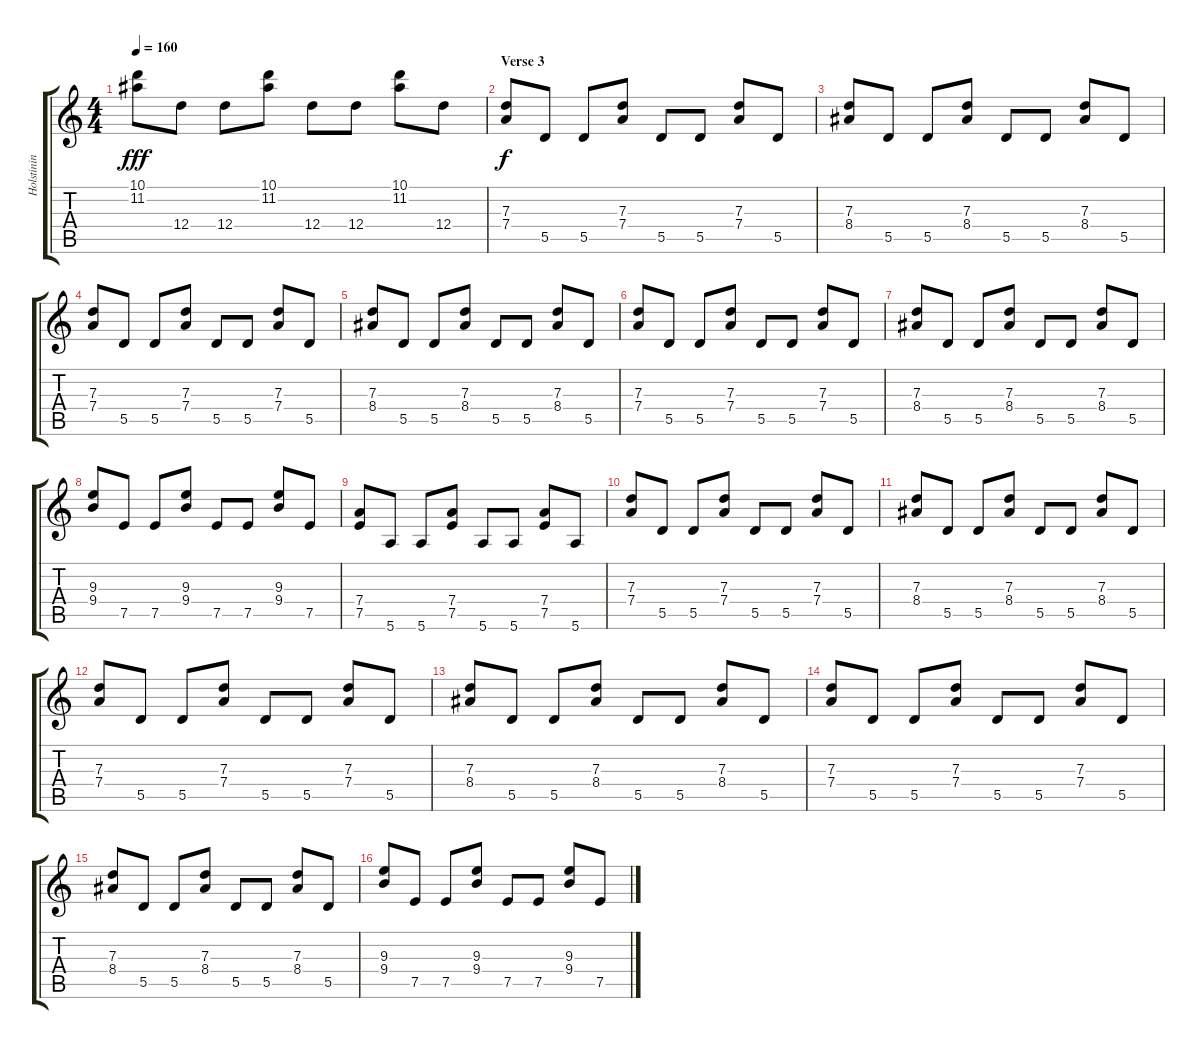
\track ("Holstinin" "Holstinin") {instrument overdrivenguitar}
\staff {score tabs}
\tuning (E4 B3 G3 D3 A2 E2) {hide}
\ts (4 4)
\tempo 160
\clef g2
\ks c
(10.1 11.2).8{dy fff} 12.4.8 12.4.8 (10.1 11.2).8 12.4.8 12.4.8 (10.1 11.2).8 12.4.8 |
\section ("" "Verse 3")
(7.3 7.4).8{dy f volume 10 balance 2} 5.5.8 5.5.8 (7.3 7.4).8 5.5.8 5.5.8 (7.3 7.4).8 5.5.8 |
(7.3 8.4).8 5.5.8 5.5.8 (7.3 8.4).8 5.5.8 5.5.8 (7.3 8.4).8 5.5.8 |
(7.3 7.4).8 5.5.8 5.5.8 (7.3 7.4).8 5.5.8 5.5.8 (7.3 7.4).8 5.5.8 |
(7.3 8.4).8 5.5.8 5.5.8 (7.3 8.4).8 5.5.8 5.5.8 (7.3 8.4).8 5.5.8 |
(7.3 7.4).8 5.5.8 5.5.8 (7.3 7.4).8 5.5.8 5.5.8 (7.3 7.4).8 5.5.8 |
(7.3 8.4).8 5.5.8 5.5.8 (7.3 8.4).8 5.5.8 5.5.8 (7.3 8.4).8 5.5.8 |
(9.3 9.4).8 7.5.8 7.5.8 (9.3 9.4).8 7.5.8 7.5.8 (9.3 9.4).8 7.5.8 |
(7.4 7.5).8 5.6.8 5.6.8 (7.4 7.5).8 5.6.8 5.6.8 (7.4 7.5).8 5.6.8 |
(7.3 7.4).8 5.5.8 5.5.8 (7.3 7.4).8 5.5.8 5.5.8 (7.3 7.4).8 5.5.8 |
(7.3 8.4).8 5.5.8 5.5.8 (7.3 8.4).8 5.5.8 5.5.8 (7.3 8.4).8 5.5.8 |
(7.3 7.4).8 5.5.8 5.5.8 (7.3 7.4).8 5.5.8 5.5.8 (7.3 7.4).8 5.5.8 |
(7.3 8.4).8 5.5.8 5.5.8 (7.3 8.4).8 5.5.8 5.5.8 (7.3 8.4).8 5.5.8 |
(7.3 7.4).8 5.5.8 5.5.8 (7.3 7.4).8 5.5.8 5.5.8 (7.3 7.4).8 5.5.8 |
(7.3 8.4).8 5.5.8 5.5.8 (7.3 8.4).8 5.5.8 5.5.8 (7.3 8.4).8 5.5.8 |
(9.3 9.4).8 7.5.8 7.5.8 (9.3 9.4).8 7.5.8 7.5.8 (9.3 9.4).8 7.5.8
